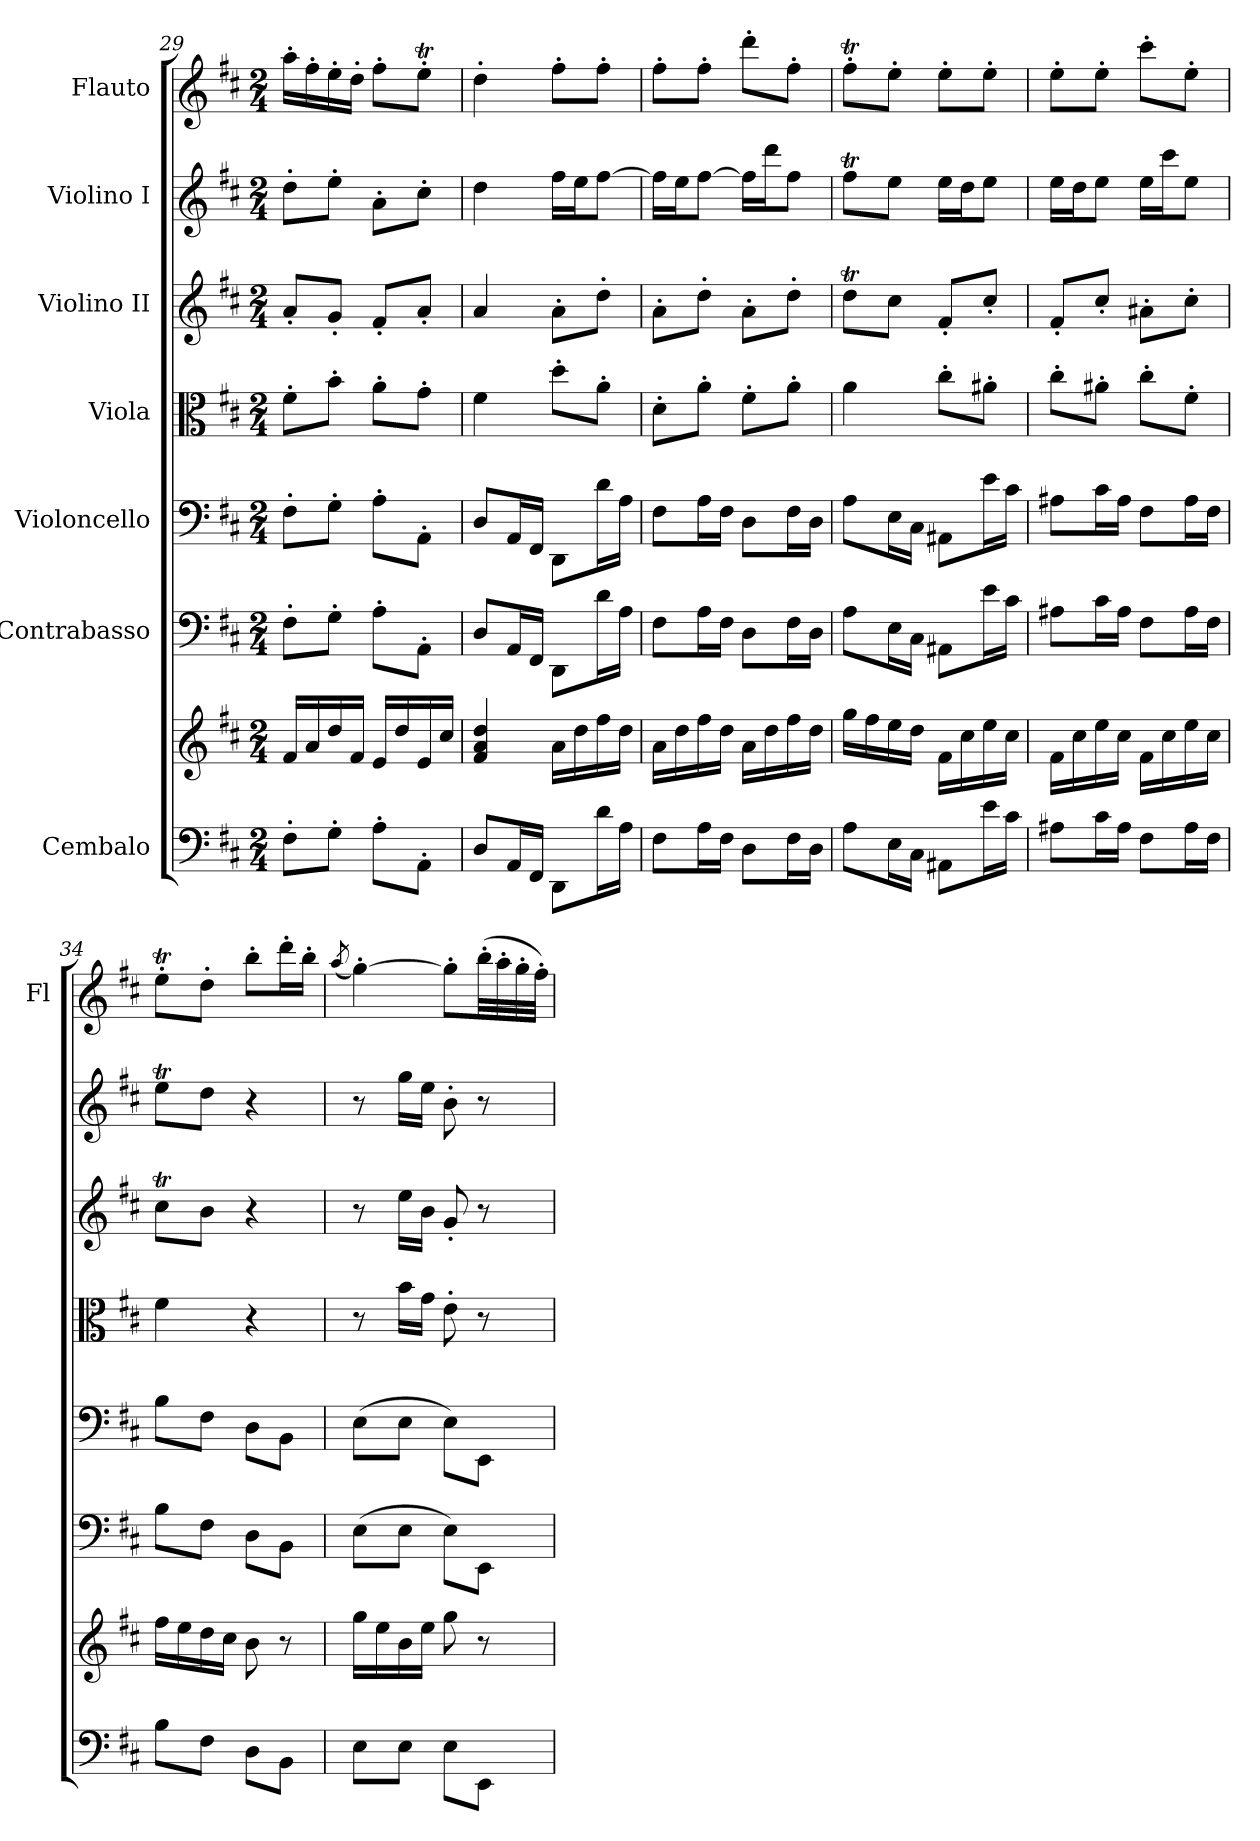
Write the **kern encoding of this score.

**kern	**kern	**kern	**kern	**kern	**kern	**kern	**kern
*part7	*part7	*part6	*part5	*part4	*part3	*part2	*part1
*staff8	*staff7	*staff6	*staff5	*staff4	*staff3	*staff2	*staff1
*I"Cembalo	*	*I"Contrabasso	*I"Violoncello	*I"Viola	*I"Violino II	*I"Violino I	*I"Flauto
*	*	*	*	*	*	*	*I'Fl
*clefF4	*clefG2	*clefF4	*clefF4	*clefC3	*clefG2	*clefG2	*clefG2
*	*	*ITrd7c12	*	*	*	*	*
*k[f#c#]	*k[f#c#]	*k[f#c#]	*k[f#c#]	*k[f#c#]	*k[f#c#]	*k[f#c#]	*k[f#c#]
*M2/4	*M2/4	*M2/4	*M2/4	*M2/4	*M2/4	*M2/4	*M2/4
=29	=29	=29	=29	=29	=29	=29	=29
8F#'\L	16f#/LL	8FF#'\L	8F#'\L	8f#'\L	8a'/L	8dd'\L	16aa'\LL
.	16a/	.	.	.	.	.	16ff#'\
8G'\J	16dd/	8GG'\J	8G'\J	8b'\J	8g'/J	8ee'\J	16ee'\
.	16f#/JJ	.	.	.	.	.	16dd'\JJ
8A'\L	16e/LL	8AA'\L	8A'\L	8a'\L	8f#'/L	8a'\L	8ff#'\L
.	16dd/	.	.	.	.	.	.
8AA'\J	16e/	8AAA'\J	8AA'\J	8g'\J	8a'/J	8cc#'\J	8eeT'\J
.	16cc#/JJ	.	.	.	.	.	.
=30	=30	=30	=30	=30	=30	=30	=30
8D/L	4f#/ 4a/ 4dd/	8DD/L	8D/L	4f#\	4a/	4dd\	4dd'\
16AA/L	.	16AAA/L	16AA/L	.	.	.	.
16FF#/JJ	.	16FFF#/JJ	16FF#/JJ	.	.	.	.
8DD/L	16a\LL	8DDD/L	8DD/L	8dd'\L	8a'\L	16ff#\LL	8ff#'\L
.	16dd\	.	.	.	.	16ee\J	.
16d\L	16ff#\	16D\L	16d\L	8a'\J	8dd'\J	[8ff#\J	8ff#'\J
16A\JJ	16dd\JJ	16AA\JJ	16A\JJ	.	.	.	.
=31	=31	=31	=31	=31	=31	=31	=31
8F#\L	16a\LL	8FF#\L	8F#\L	8d'\L	8a'\L	16ff#\LL]	8ff#'\L
.	16dd\	.	.	.	.	16ee\J	.
16A\L	16ff#\	16AA\L	16A\L	8a'\J	8dd'\J	[8ff#\J	8ff#'\J
16F#\JJ	16dd\JJ	16FF#\JJ	16F#\JJ	.	.	.	.
8D\L	16a\LL	8DD\L	8D\L	8f#'\L	8a'\L	16ff#\LL]	8ddd'\L
.	16dd\	.	.	.	.	16ddd\J	.
16F#\L	16ff#\	16FF#\L	16F#\L	8a'\J	8dd'\J	8ff#\J	8ff#'\J
16D\JJ	16dd\JJ	16DD\JJ	16D\JJ	.	.	.	.
=32	=32	=32	=32	=32	=32	=32	=32
8A\L	16gg\LL	8AA\L	8A\L	4a\	8ddT\L	8ff#t\L	8ff#t'\L
.	16ff#\	.	.	.	.	.	.
16E\L	16ee\	16EE\L	16E\L	.	8cc#\J	8ee\J	8ee'\J
16C#\JJ	16dd\JJ	16CC#\JJ	16C#\JJ	.	.	.	.
8AA#X/L	16f#\LL	8AAA#X/L	8AA#X/L	8cc#'\L	8f#'/L	16ee\LL	8ee'\L
.	16cc#\	.	.	.	.	16dd\J	.
16e\L	16ee\	16E\L	16e\L	8a#X'\J	8cc#'/J	8ee\J	8ee'\J
16c#\JJ	16cc#\JJ	16C#\JJ	16c#\JJ	.	.	.	.
=33	=33	=33	=33	=33	=33	=33	=33
8A#X\L	16f#\LL	8AA#X\L	8A#X\L	8cc#'\L	8f#'/L	16ee\LL	8ee'\L
.	16cc#\	.	.	.	.	16dd\J	.
16c#\L	16ee\	16C#\L	16c#\L	8a#X'\J	8cc#'/J	8ee\J	8ee'\J
16A#\JJ	16cc#\JJ	16AA#\JJ	16A#\JJ	.	.	.	.
8F#\L	16f#\LL	8FF#\L	8F#\L	8cc#'\L	8a#X'\L	16ee\LL	8ccc#'\L
.	16cc#\	.	.	.	.	16ccc#\J	.
16A#\L	16ee\	16AA#\L	16A#\L	8f#'\J	8cc#'\J	8ee\J	8ee'\J
16F#\JJ	16cc#\JJ	16FF#\JJ	16F#\JJ	.	.	.	.
!!LO:PB:g=z
=34	=34	=34	=34	=34	=34	=34	=34
8B\L	16ff#\LL	8BB\L	8B\L	4f#\	8cc#t\L	8eeT\L	8eeT'\L
.	16ee\	.	.	.	.	.	.
8F#\J	16dd\	8FF#\J	8F#\J	.	8b\J	8dd\J	8dd'\J
.	16cc#\JJ	.	.	.	.	.	.
8D\L	8b\	8DD\L	8D\L	4r	4r	4r	8bb'\L
8BB\J	8r	8BBB\J	8BB\J	.	.	.	16ddd'\L
.	.	.	.	.	.	.	16bb'\JJ
=35	=35	=35	=35	=35	=35	=35	=35
.	.	.	.	.	.	.	(<8qaa/
8E\L	16gg\LL	(>8EE\L	(>8E\L	8r	8r	8r	[4gg'\)
.	16ee\	.	.	.	.	.	.
8E\J	16b\	8EE\J	8E\J	16b\LL	16ee\LL	16gg\LL	.
.	16ee\JJ	.	.	16g\JJ	16b\JJ	16ee\JJ	.
8E\L	8gg\	8EE\L)	8E\L)	8e'\	8g'/	8b'\	8gg'\L]
8EE\J	8r	8EEE\J	8EE\J	8r	8r	8r	(>32bb'\LL
.	.	.	.	.	.	.	32aa'\
.	.	.	.	.	.	.	32gg'\
.	.	.	.	.	.	.	32ff#'\JJJ)
=	=	=	=	=	=	=	=
*-	*-	*-	*-	*-	*-	*-	*-
